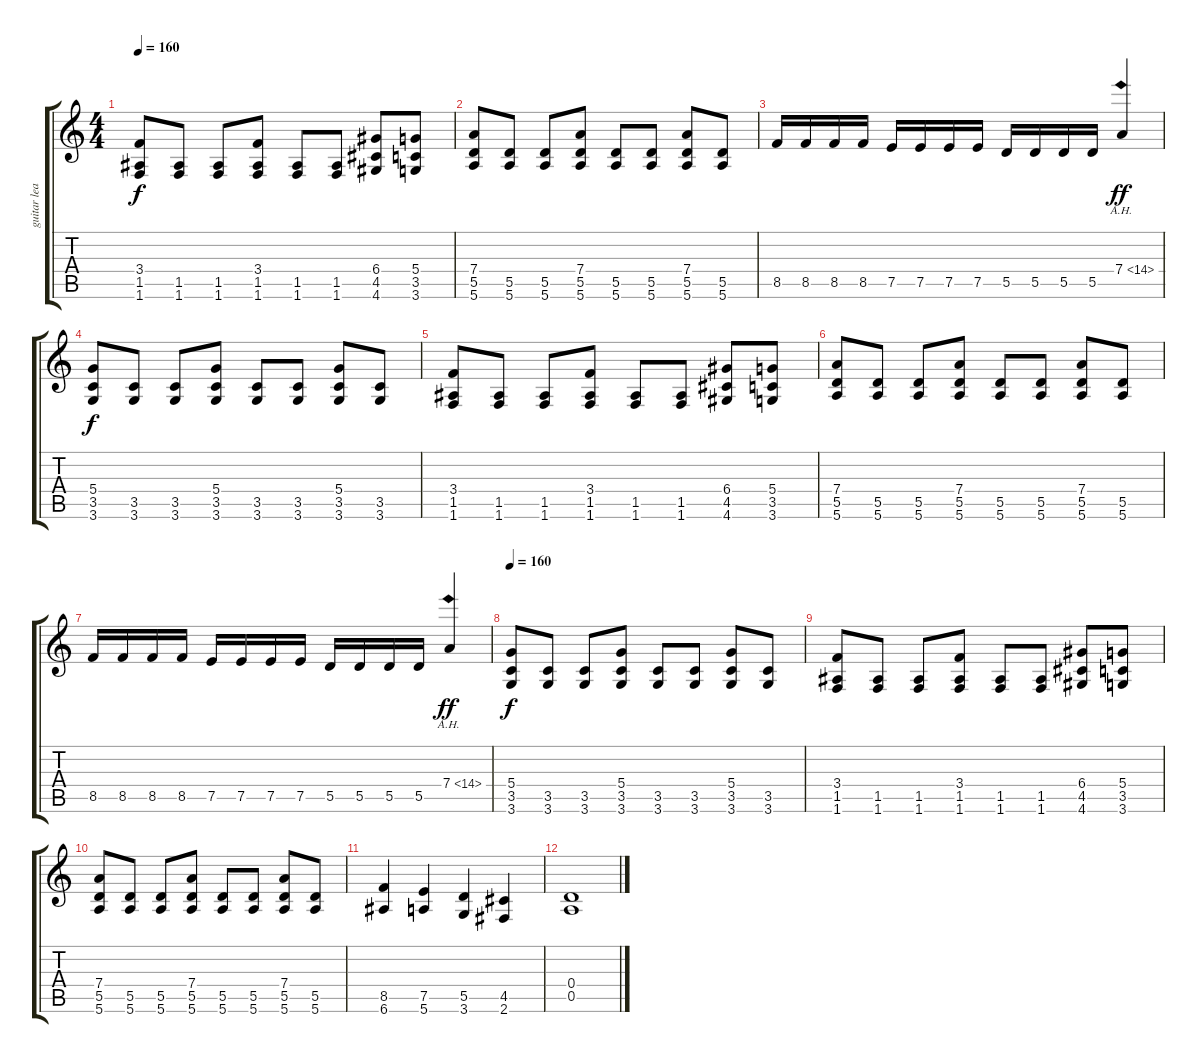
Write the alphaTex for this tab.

\track ("guitar lead" "guitar lea") {instrument distortionguitar}
\staff {score tabs}
\tuning (E4 B3 G3 D3 A2 E2) {hide}
\ts (4 4)
\tempo 160
\clef g2
\ks c
(3.4 1.5 1.6).8{dy f} (1.5 1.6).8 (1.5 1.6).8 (3.4 1.5 1.6).8 (1.5 1.6).8 (1.5 1.6).8 (6.4 4.5 4.6).8 (5.4 3.5 3.6).8 |
(7.4 5.5 5.6).8 (5.5 5.6).8 (5.5 5.6).8 (7.4 5.5 5.6).8 (5.5 5.6).8 (5.5 5.6).8 (7.4 5.5 5.6).8 (5.5 5.6).8 |
8.5.16 8.5.16 8.5.16 8.5.16 7.5.16 7.5.16 7.5.16 7.5.16 5.5.16 5.5.16 5.5.16 5.5.16 7.4{ah 7}.4{dy ff} |
(5.4 3.5 3.6).8{dy f} (3.5 3.6).8 (3.5 3.6).8 (5.4 3.5 3.6).8 (3.5 3.6).8 (3.5 3.6).8 (5.4 3.5 3.6).8 (3.5 3.6).8 |
(3.4 1.5 1.6).8 (1.5 1.6).8 (1.5 1.6).8 (3.4 1.5 1.6).8 (1.5 1.6).8 (1.5 1.6).8 (6.4 4.5 4.6).8 (5.4 3.5 3.6).8 |
(7.4 5.5 5.6).8 (5.5 5.6).8 (5.5 5.6).8 (7.4 5.5 5.6).8 (5.5 5.6).8 (5.5 5.6).8 (7.4 5.5 5.6).8 (5.5 5.6).8 |
8.5.16 8.5.16 8.5.16 8.5.16 7.5.16 7.5.16 7.5.16 7.5.16 5.5.16 5.5.16 5.5.16 5.5.16 7.4{ah 7}.4{dy ff} |
\tempo 160
(5.4 3.5 3.6).8{dy f} (3.5 3.6).8 (3.5 3.6).8 (5.4 3.5 3.6).8 (3.5 3.6).8 (3.5 3.6).8 (5.4 3.5 3.6).8 (3.5 3.6).8 |
(3.4 1.5 1.6).8 (1.5 1.6).8 (1.5 1.6).8 (3.4 1.5 1.6).8 (1.5 1.6).8 (1.5 1.6).8 (6.4 4.5 4.6).8 (5.4 3.5 3.6).8 |
(7.4 5.5 5.6).8 (5.5 5.6).8 (5.5 5.6).8 (7.4 5.5 5.6).8 (5.5 5.6).8 (5.5 5.6).8 (7.4 5.5 5.6).8 (5.5 5.6).8 |
(8.5 6.6).4 (7.5 5.6).4 (5.5 3.6).4 (4.5 2.6).4 |
(0.4 0.5).1
